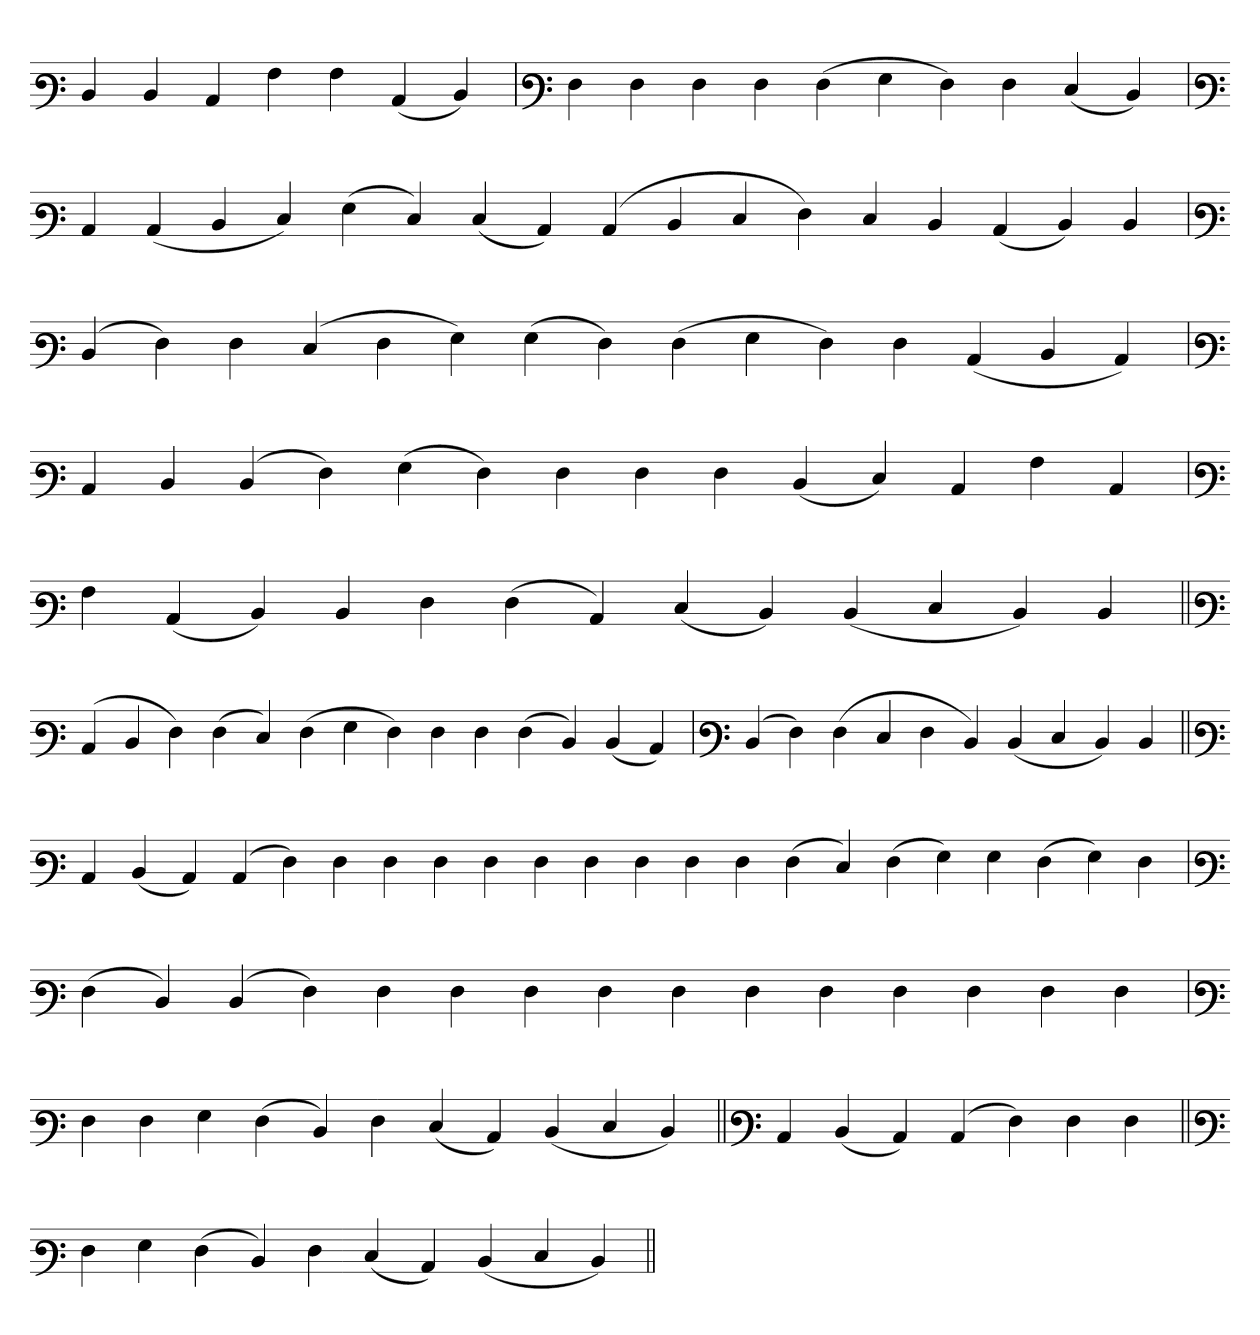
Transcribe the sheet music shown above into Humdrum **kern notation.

**kern
*part1
*staff1
*clefF3
=
4D
4D
4C
4A
4A
(4C
4D)
=`
*clefF3
4F
4F
4F
4F
(4F
4G
4F)
4F
(4E
4D)
='
*clefF3
4C
(4C
4D
4E)
(4G
4E)
(4E
4C)
(4C
4D
4E
4F)
4E
4D
(4C
4D)
4D
='
*clefF3
(4D
4F)
4F
(4E
4F
4G)
(4G
4F)
(4F
4G
4F)
4F
(4C
4D
4C)
=
*clefF3
4C
4D
(4D
4F)
(4G
4F)
4F
4F
4F
(4D
4E)
4C
4A
4C
='
*clefF3
4A
(4C
4D)
4D
4F
(4F
4C)
(4E
4D)
(4D
4E
4D)
4D
=||
*clefF3
(4C
4D
4F)
(4F
4E)
(4F
4G
4F)
4F
4F
(4F
4D)
(4D
4C)
=`
*clefF3
(4D
4F)
(4F
4E
4F
4D)
(4D
4E
4D)
4D
=||
*clefF3
4C
(4D
4C)
(4C
4F)
4F
4F
4F
4F
4F
4F
4F
4F
4F
(4F
4E)
(4F
4G)
4G
(4F
4G)
4F
=
*clefF3
(4F
4D)
(4D
4F)
4F
4F
4F
4F
4F
4F
4F
4F
4F
4F
4F
=`
*clefF3
4F
4F
4G
(4F
4D)
4F
(4E
4C)
(4D
4E
4D)
=||
*clefF3
4C
(4D
4C)
(4C
4F)
4F
4F
=||
*clefF3
4F
4G
(4F
4D)
4F
(4E
4C)
(4D
4E
4D)
=||
*-
